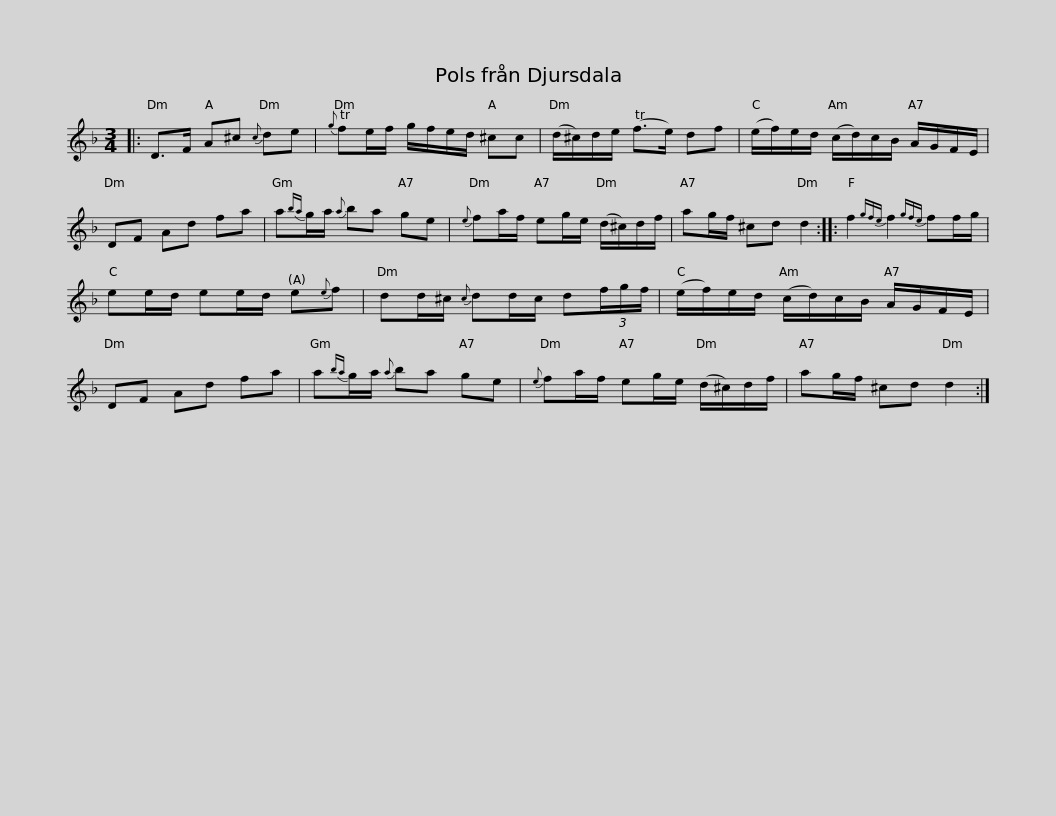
X:1
L:1/8
M:3/4
I:linebreak $
K:Dmin
V:1 treble
V:1
|: D>F A^c{c} de |{g} Tfe/f/ g/f/e/d/ ^cc | (d/^c/)d/e/ (Tf>e) df | (e/f/)e/d/ (c/d/)c/B/ A/G/F/E/ |$ DF Ad fa | %5
 a{ba}g/a/{a} ba ge |{e} fa/f/ eg/e/ (d/^c/)d/f/ | ag/f/ ^cd d2 :: f2{gfe} f2{gfe} ff/g/ |$ ee/d/ ee/d/ e{e}f | %10
 dd/^c/{c} dd/c/ d(3f/g/f/ | (e/f/)e/d/ (c/d/)c/B/ A/G/F/E/ | DF Ad fa |$ a{ba}g/a/{a} ba ge |{e} fa/f/ eg/e/ (d/^c/)d/f/ | %15
 ag/f/ ^cd d2 :| %16
